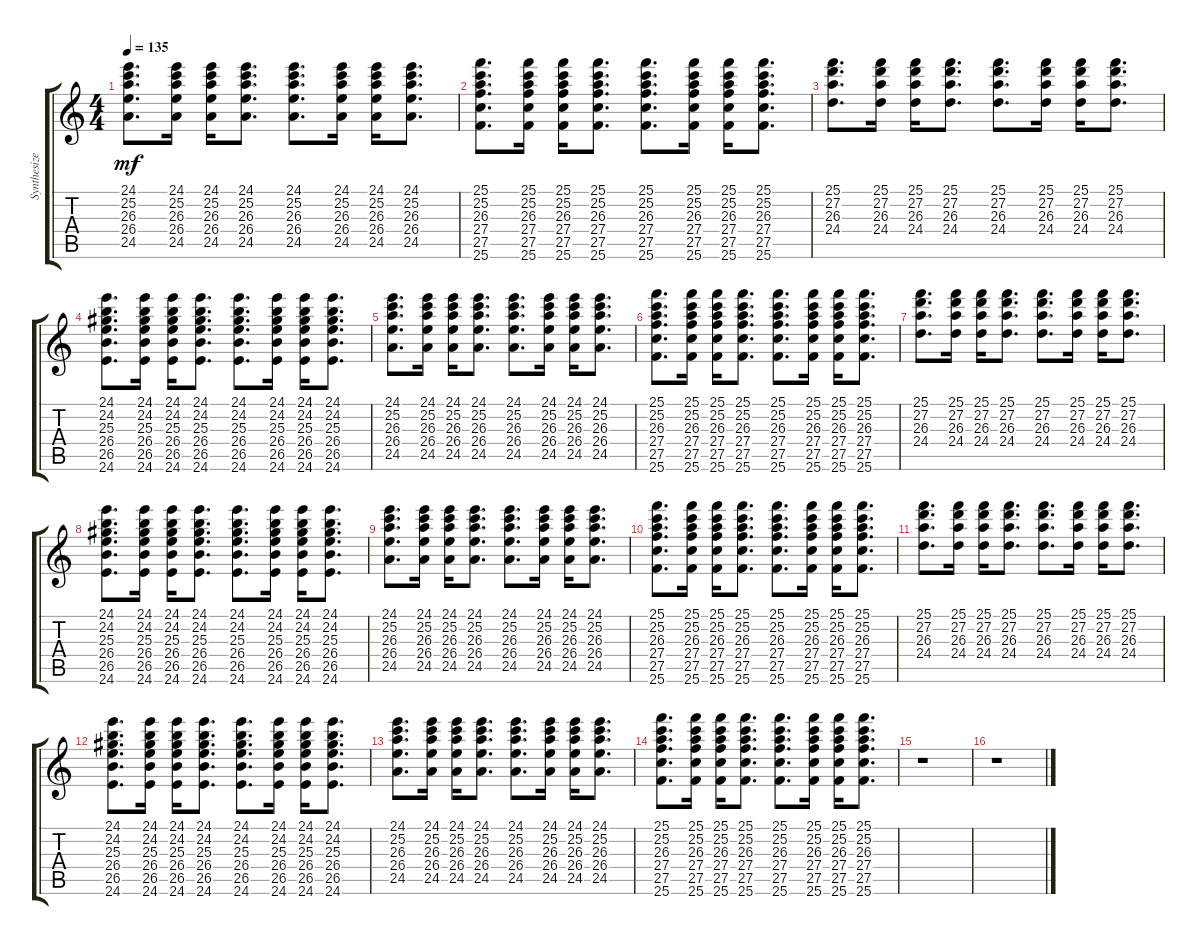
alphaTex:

\track ("Synthesizer" "Synthesize") {instrument lead2sawtooth}
\staff {score tabs}
\tuning (E4 B3 G3 D3 A2 E2) {hide}
\ts (4 4)
\tempo 135
\clef g2
\ks c
(24.1 25.2 26.3 26.4 24.5).8{d dy mf} (24.1 25.2 26.3 26.4 24.5).16 (24.1 25.2 26.3 26.4 24.5).16 (24.1 25.2 26.3 26.4 24.5).8{d} (24.1 25.2 26.3 26.4 24.5).8{d} (24.1 25.2 26.3 26.4 24.5).16 (24.1 25.2 26.3 26.4 24.5).16 (24.1 25.2 26.3 26.4 24.5).8{d} |
(25.1 25.2 26.3 27.4 27.5 25.6).8{d} (25.1 25.2 26.3 27.4 27.5 25.6).16 (25.1 25.2 26.3 27.4 27.5 25.6).16 (25.1 25.2 26.3 27.4 27.5 25.6).8{d} (25.1 25.2 26.3 27.4 27.5 25.6).8{d} (25.1 25.2 26.3 27.4 27.5 25.6).16 (25.1 25.2 26.3 27.4 27.5 25.6).16 (25.1 25.2 26.3 27.4 27.5 25.6).8{d} |
(25.1 27.2 26.3 24.4).8{d} (25.1 27.2 26.3 24.4).16 (25.1 27.2 26.3 24.4).16 (25.1 27.2 26.3 24.4).8{d} (25.1 27.2 26.3 24.4).8{d} (25.1 27.2 26.3 24.4).16 (25.1 27.2 26.3 24.4).16 (25.1 27.2 26.3 24.4).8{d} |
(24.1 24.2 25.3 26.4 26.5 24.6).8{d} (24.1 24.2 25.3 26.4 26.5 24.6).16 (24.1 24.2 25.3 26.4 26.5 24.6).16 (24.1 24.2 25.3 26.4 26.5 24.6).8{d} (24.1 24.2 25.3 26.4 26.5 24.6).8{d} (24.1 24.2 25.3 26.4 26.5 24.6).16 (24.1 24.2 25.3 26.4 26.5 24.6).16 (24.1 24.2 25.3 26.4 26.5 24.6).8{d} |
(24.1 25.2 26.3 26.4 24.5).8{d} (24.1 25.2 26.3 26.4 24.5).16 (24.1 25.2 26.3 26.4 24.5).16 (24.1 25.2 26.3 26.4 24.5).8{d} (24.1 25.2 26.3 26.4 24.5).8{d} (24.1 25.2 26.3 26.4 24.5).16 (24.1 25.2 26.3 26.4 24.5).16 (24.1 25.2 26.3 26.4 24.5).8{d} |
(25.1 25.2 26.3 27.4 27.5 25.6).8{d} (25.1 25.2 26.3 27.4 27.5 25.6).16 (25.1 25.2 26.3 27.4 27.5 25.6).16 (25.1 25.2 26.3 27.4 27.5 25.6).8{d} (25.1 25.2 26.3 27.4 27.5 25.6).8{d} (25.1 25.2 26.3 27.4 27.5 25.6).16 (25.1 25.2 26.3 27.4 27.5 25.6).16 (25.1 25.2 26.3 27.4 27.5 25.6).8{d} |
(25.1 27.2 26.3 24.4).8{d} (25.1 27.2 26.3 24.4).16 (25.1 27.2 26.3 24.4).16 (25.1 27.2 26.3 24.4).8{d} (25.1 27.2 26.3 24.4).8{d} (25.1 27.2 26.3 24.4).16 (25.1 27.2 26.3 24.4).16 (25.1 27.2 26.3 24.4).8{d} |
(24.1 24.2 25.3 26.4 26.5 24.6).8{d} (24.1 24.2 25.3 26.4 26.5 24.6).16 (24.1 24.2 25.3 26.4 26.5 24.6).16 (24.1 24.2 25.3 26.4 26.5 24.6).8{d} (24.1 24.2 25.3 26.4 26.5 24.6).8{d} (24.1 24.2 25.3 26.4 26.5 24.6).16 (24.1 24.2 25.3 26.4 26.5 24.6).16 (24.1 24.2 25.3 26.4 26.5 24.6).8{d} |
(24.1 25.2 26.3 26.4 24.5).8{d} (24.1 25.2 26.3 26.4 24.5).16 (24.1 25.2 26.3 26.4 24.5).16 (24.1 25.2 26.3 26.4 24.5).8{d} (24.1 25.2 26.3 26.4 24.5).8{d} (24.1 25.2 26.3 26.4 24.5).16 (24.1 25.2 26.3 26.4 24.5).16 (24.1 25.2 26.3 26.4 24.5).8{d} |
(25.1 25.2 26.3 27.4 27.5 25.6).8{d} (25.1 25.2 26.3 27.4 27.5 25.6).16 (25.1 25.2 26.3 27.4 27.5 25.6).16 (25.1 25.2 26.3 27.4 27.5 25.6).8{d} (25.1 25.2 26.3 27.4 27.5 25.6).8{d} (25.1 25.2 26.3 27.4 27.5 25.6).16 (25.1 25.2 26.3 27.4 27.5 25.6).16 (25.1 25.2 26.3 27.4 27.5 25.6).8{d} |
(25.1 27.2 26.3 24.4).8{d} (25.1 27.2 26.3 24.4).16 (25.1 27.2 26.3 24.4).16 (25.1 27.2 26.3 24.4).8{d} (25.1 27.2 26.3 24.4).8{d} (25.1 27.2 26.3 24.4).16 (25.1 27.2 26.3 24.4).16 (25.1 27.2 26.3 24.4).8{d} |
(24.1 24.2 25.3 26.4 26.5 24.6).8{d} (24.1 24.2 25.3 26.4 26.5 24.6).16 (24.1 24.2 25.3 26.4 26.5 24.6).16 (24.1 24.2 25.3 26.4 26.5 24.6).8{d} (24.1 24.2 25.3 26.4 26.5 24.6).8{d} (24.1 24.2 25.3 26.4 26.5 24.6).16 (24.1 24.2 25.3 26.4 26.5 24.6).16 (24.1 24.2 25.3 26.4 26.5 24.6).8{d} |
(24.1 25.2 26.3 26.4 24.5).8{d} (24.1 25.2 26.3 26.4 24.5).16 (24.1 25.2 26.3 26.4 24.5).16 (24.1 25.2 26.3 26.4 24.5).8{d} (24.1 25.2 26.3 26.4 24.5).8{d} (24.1 25.2 26.3 26.4 24.5).16 (24.1 25.2 26.3 26.4 24.5).16 (24.1 25.2 26.3 26.4 24.5).8{d} |
(25.1 25.2 26.3 27.4 27.5 25.6).8{d} (25.1 25.2 26.3 27.4 27.5 25.6).16 (25.1 25.2 26.3 27.4 27.5 25.6).16 (25.1 25.2 26.3 27.4 27.5 25.6).8{d} (25.1 25.2 26.3 27.4 27.5 25.6).8{d} (25.1 25.2 26.3 27.4 27.5 25.6).16 (25.1 25.2 26.3 27.4 27.5 25.6).16 (25.1 25.2 26.3 27.4 27.5 25.6).8{d} |
r.1 |
r.1
